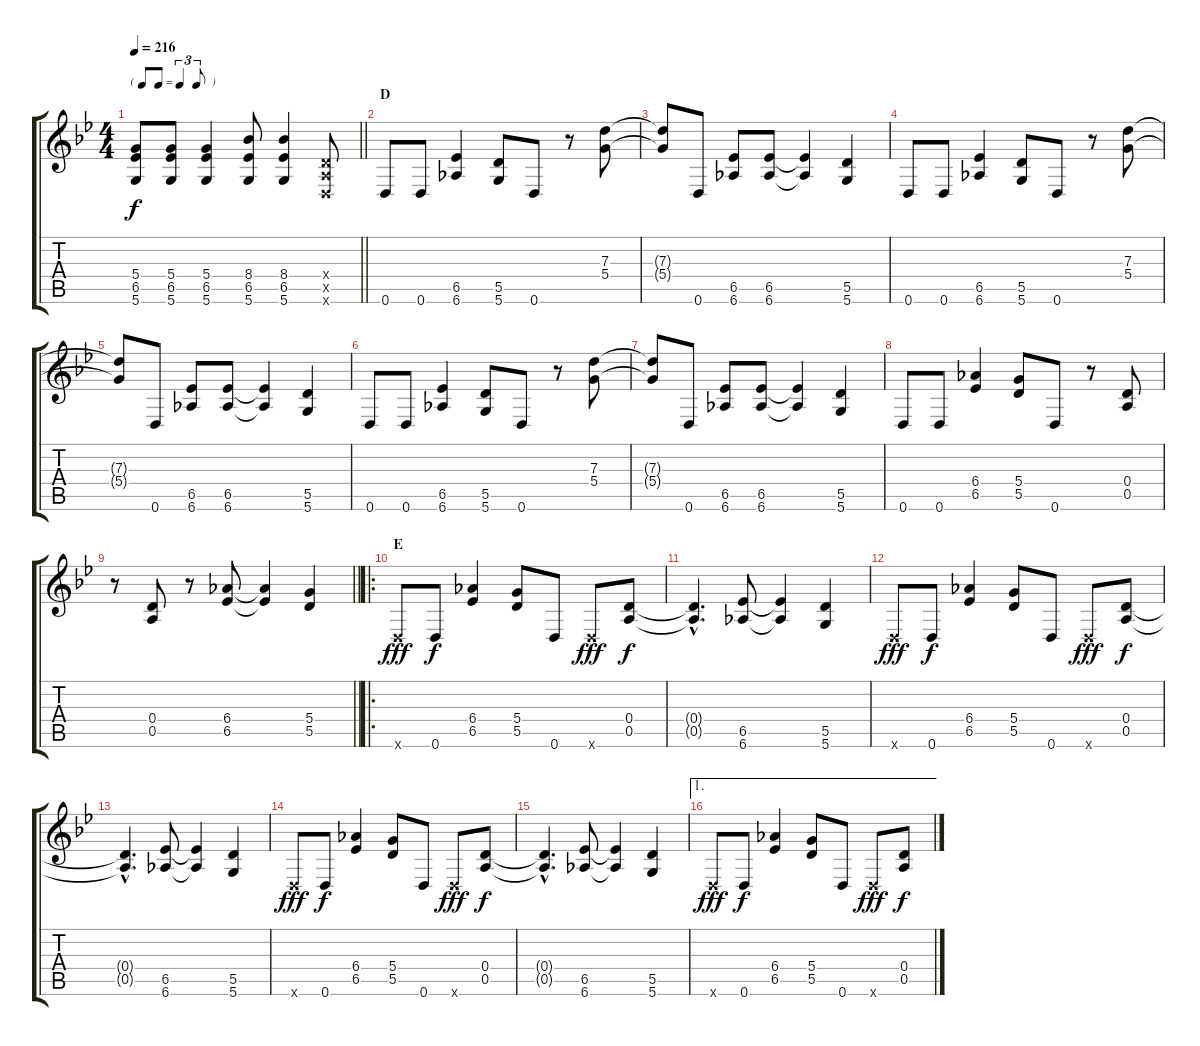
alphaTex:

\track "" {instrument overdrivenguitar}
\staff {score tabs}
\tuning (E4 B3 G3 D3 A2 D2) {hide}
\ts (4 4)
\tf triplet8th
\tempo 216
\clef g2
\barLineRight lightlight
\ks bb
(5.4{t} 6.5{t} 5.6{t}).8{dy f} (5.4 6.5 5.6).8 (5.4 6.5 5.6).4 (8.4 6.5 5.6).8 (8.4 6.5 5.6).4 (0.4{x} 0.5{x} 0.6{x}).8 |
\section ("" "D")
0.6.8 0.6.8 (6.5 6.6).4 (5.5 5.6).8 0.6.8 r.8 (7.3 5.4).8 |
(7.3{t} 5.4{t}).8 0.6.8 (6.5 6.6).8 (6.5 6.6).8 (6.5{t} 6.6{t}).4 (5.5 5.6).4 |
0.6.8 0.6.8 (6.5 6.6).4 (5.5 5.6).8 0.6.8 r.8 (7.3 5.4).8 |
(7.3{t} 5.4{t}).8 0.6.8 (6.5 6.6).8 (6.5 6.6).8 (6.5{t} 6.6{t}).4 (5.5 5.6).4 |
0.6.8 0.6.8 (6.5 6.6).4 (5.5 5.6).8 0.6.8 r.8 (7.3 5.4).8 |
(7.3{t} 5.4{t}).8 0.6.8 (6.5 6.6).8 (6.5 6.6).8 (6.5{t} 6.6{t}).4 (5.5 5.6).4 |
0.6.8 0.6.8 (6.4 6.5).4 (5.4 5.5).8 0.6.8 r.8 (0.4 0.5).8 |
\barLineRight lightlight
r.8 (0.4 0.5).8 r.8 (6.4 6.5).8 (6.4{t} 6.5{t}).4 (5.4 5.5).4 |
\ro
\section ("" "E")
0.6{x}.8{dy fff} 0.6.8{dy f} (6.4 6.5).4 (5.4 5.5).8 0.6.8 0.6{x}.8{dy fff} (0.4 0.5).8{dy f} |
(0.4{hac t} 0.5{hac t}).4{d} (6.5 6.6).8 (6.5{t} 6.6{t}).4 (5.5 5.6).4 |
0.6{x}.8{dy fff} 0.6.8{dy f} (6.4 6.5).4 (5.4 5.5).8 0.6.8 0.6{x}.8{dy fff} (0.4 0.5).8{dy f} |
(0.4{hac t} 0.5{hac t}).4{d} (6.5 6.6).8 (6.5{t} 6.6{t}).4 (5.5 5.6).4 |
0.6{x}.8{dy fff} 0.6.8{dy f} (6.4 6.5).4 (5.4 5.5).8 0.6.8 0.6{x}.8{dy fff} (0.4 0.5).8{dy f} |
(0.4{hac t} 0.5{hac t}).4{d} (6.5 6.6).8 (6.5{t} 6.6{t}).4 (5.5 5.6).4 |
\ae 1
0.6{x}.8{dy fff} 0.6.8{dy f} (6.4 6.5).4 (5.4 5.5).8 0.6.8 0.6{x}.8{dy fff} (0.4 0.5).8{dy f}
